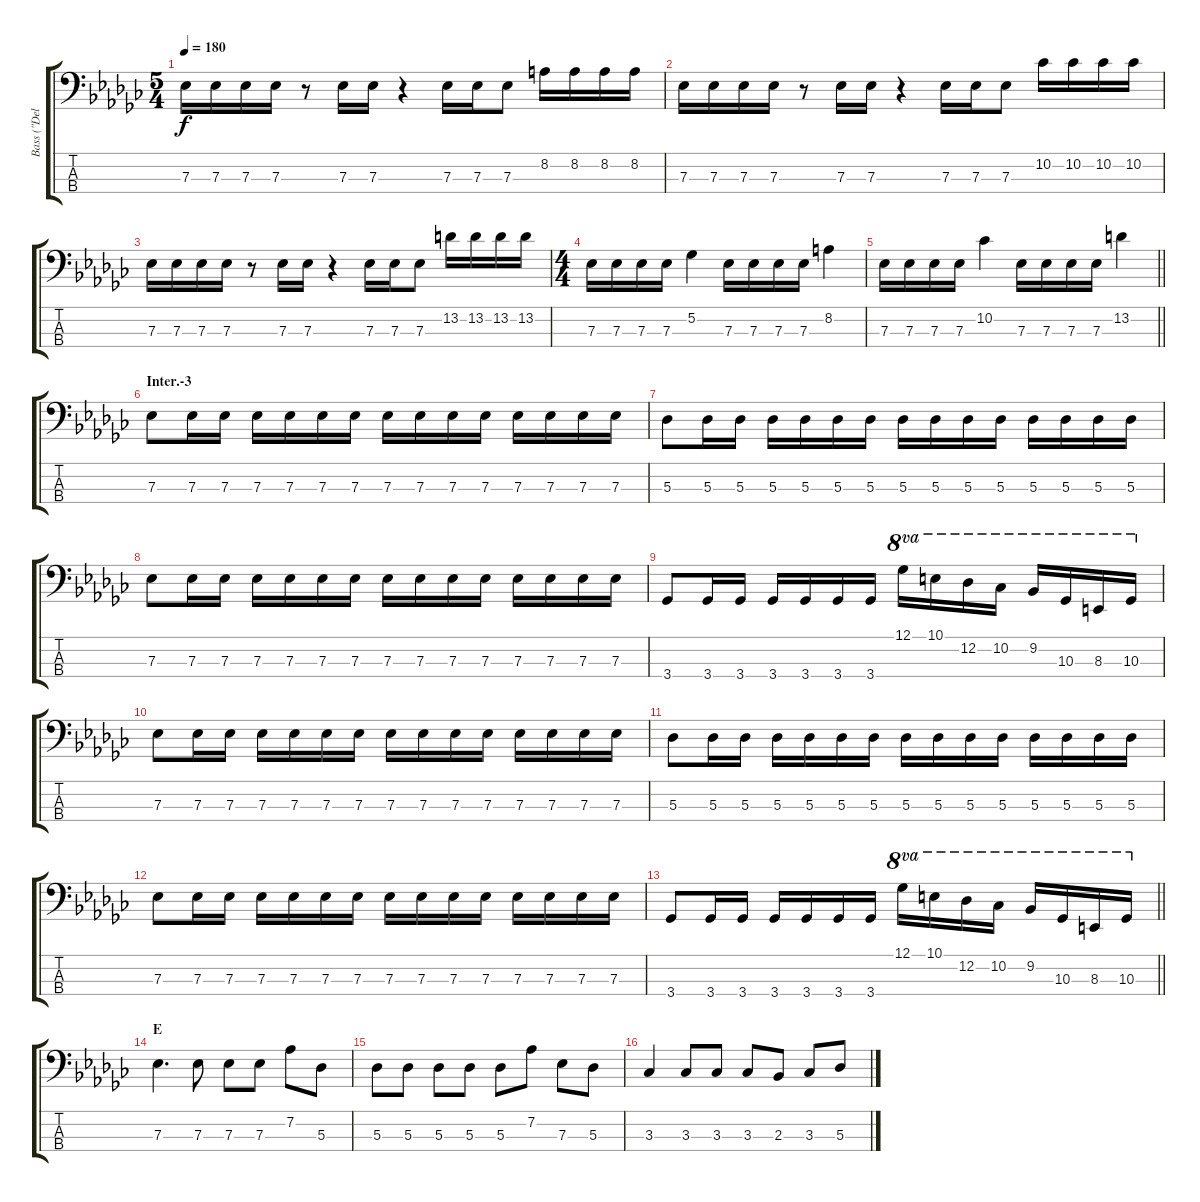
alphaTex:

\track ("Bass (\"Della\")" "Bass (\"Del") {instrument electricbassfinger}
\staff {score tabs}
\tuning (Gb2 Db2 Ab1 Eb1) {hide}
\ts (5 4)
\tempo 180
\clef f4
\ks gb
7.3.16{dy f} 7.3.16 7.3.16 7.3.16 r.8 7.3.16 7.3.16 r.4 7.3.16 7.3.16 7.3.8 8.2.16 8.2.16 8.2.16 8.2.16 |
7.3.16 7.3.16 7.3.16 7.3.16 r.8 7.3.16 7.3.16 r.4 7.3.16 7.3.16 7.3.8 10.2.16 10.2.16 10.2.16 10.2.16 |
7.3.16 7.3.16 7.3.16 7.3.16 r.8 7.3.16 7.3.16 r.4 7.3.16 7.3.16 7.3.8 13.2.16 13.2.16 13.2.16 13.2.16 |
\ts (4 4)
7.3.16 7.3.16 7.3.16 7.3.16 5.2.4 7.3.16 7.3.16 7.3.16 7.3.16 8.2.4 |
\barLineRight lightlight
7.3.16 7.3.16 7.3.16 7.3.16 10.2.4 7.3.16 7.3.16 7.3.16 7.3.16 13.2.4 |
\section ("" "Inter.-3")
7.3.8 7.3.16 7.3.16 7.3.16 7.3.16 7.3.16 7.3.16 7.3.16 7.3.16 7.3.16 7.3.16 7.3.16 7.3.16 7.3.16 7.3.16 |
5.3.8 5.3.16 5.3.16 5.3.16 5.3.16 5.3.16 5.3.16 5.3.16 5.3.16 5.3.16 5.3.16 5.3.16 5.3.16 5.3.16 5.3.16 |
7.3.8 7.3.16 7.3.16 7.3.16 7.3.16 7.3.16 7.3.16 7.3.16 7.3.16 7.3.16 7.3.16 7.3.16 7.3.16 7.3.16 7.3.16 |
3.4.8 3.4.16 3.4.16 3.4.16 3.4.16 3.4.16 3.4.16 12.1.16{ot 8va} 10.1.16{ot 8va} 12.2.16{ot 8va} 10.2.16{ot 8va} 9.2.16{ot 8va} 10.3.16{ot 8va} 8.3.16{ot 8va} 10.3.16{ot 8va} |
7.3.8 7.3.16 7.3.16 7.3.16 7.3.16 7.3.16 7.3.16 7.3.16 7.3.16 7.3.16 7.3.16 7.3.16 7.3.16 7.3.16 7.3.16 |
5.3.8 5.3.16 5.3.16 5.3.16 5.3.16 5.3.16 5.3.16 5.3.16 5.3.16 5.3.16 5.3.16 5.3.16 5.3.16 5.3.16 5.3.16 |
7.3.8 7.3.16 7.3.16 7.3.16 7.3.16 7.3.16 7.3.16 7.3.16 7.3.16 7.3.16 7.3.16 7.3.16 7.3.16 7.3.16 7.3.16 |
\barLineRight lightlight
3.4.8 3.4.16 3.4.16 3.4.16 3.4.16 3.4.16 3.4.16 12.1.16{ot 8va} 10.1.16{ot 8va} 12.2.16{ot 8va} 10.2.16{ot 8va} 9.2.16{ot 8va} 10.3.16{ot 8va} 8.3.16{ot 8va} 10.3.16{ot 8va} |
\section ("" "E")
7.3.4{d} 7.3.8 7.3.8 7.3.8 7.2.8 5.3.8 |
5.3.8 5.3.8 5.3.8 5.3.8 5.3.8 7.2.8 7.3.8 5.3.8 |
3.3.4 3.3.8 3.3.8 3.3.8 2.3.8 3.3.8 5.3.8
